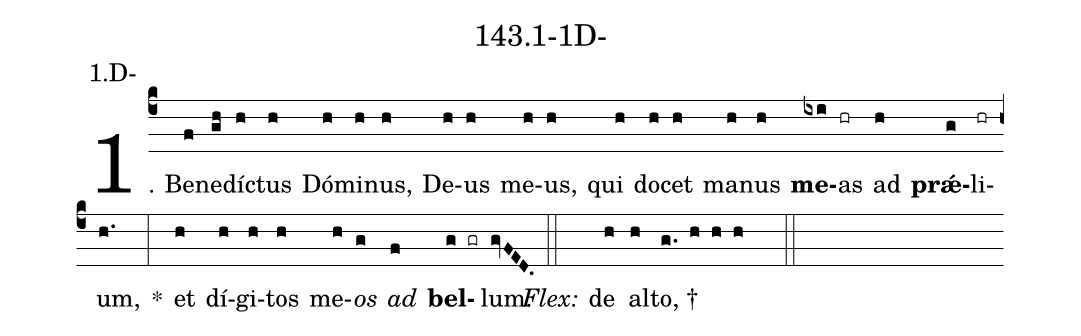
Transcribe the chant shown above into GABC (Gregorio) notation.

name: 143.1-1D-;
annotation: 1.D-;
%%
(c4)1. Be(f)ne(gh)díc(h)tus(h) Dó(h)mi(h)nus,(h) De(h)us(h) me(h)us,(h) qui(h) do(h)cet(h) ma(h)nus(h) <b>me</b>(ixi)as(hr) ad(h) <b>prǽ</b>(g)li(hr)um,(h.) *(:) et(h) dí(h)gi(h)tos(h) me(h)<i>os</i>(g) <i>ad</i>(f) <b>bel</b>(g gr)lum.(gvFED.) (::)
<i>Flex:</i>()  de(h) al(h)to, †(g. h h h  ::)
